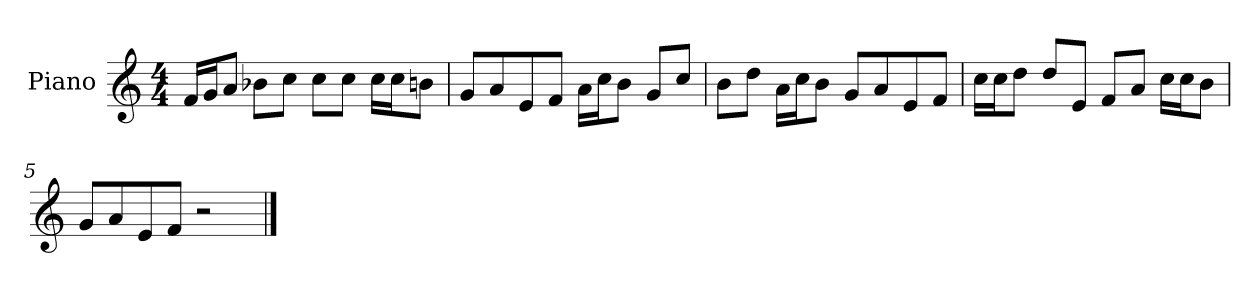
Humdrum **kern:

**kern
*part1
*staff1
*I"Piano
*I'P-no
*clefG2
*k[]
*M4/4
*MM90
=1
16f/LL
16g/J
8a/J
8b-X\L
8cc\J
8cc\L
8cc\J
16cc\LL
16cc\J
8bn\J
=2
8g/L
8a/
8e/
8f/J
16a\LL
16cc\J
8b\J
8g/L
8cc/J
=3
8b\L
8dd\J
16a\LL
16cc\J
8b\J
8g/L
8a/
8e/
8f/J
=4
16cc\LL
16cc\J
8dd\J
8dd/L
8e/J
8f/L
8a/J
16cc\LL
16cc\J
8b\J
!!LO:LB:g=z
=5
8g/L
8a/
8e/
8f/J
2r
==
*-
